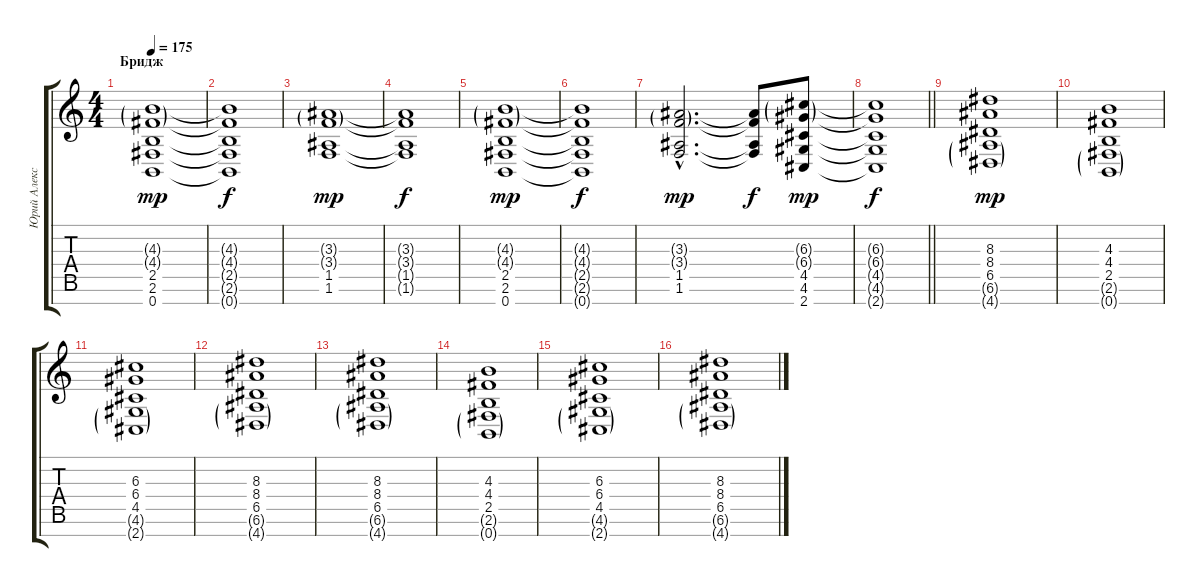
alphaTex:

\track ("Юрий Алексеев" "Юрий Алекс") {instrument distortionguitar}
\staff {score tabs}
\tuning (E4 B3 G3 D3 A2 E2 B1) {hide}
\ts (4 4)
\section ("" "Бридж")
\tempo 175
\clef g2
\ks c
(4.3{g} 4.4{g} 2.5 2.6 0.7).1{dy mp} |
(4.3{t} 4.4{t} 2.5{t} 2.6{t} 0.7{t}).1{dy f} |
(3.3{g} 3.4{g} 1.5 1.6).1{dy mp} |
(3.3{t} 3.4{t} 1.5{t} 1.6{t}).1{dy f} |
(4.3{g} 4.4{g} 2.5 2.6 0.7).1{dy mp} |
(4.3{t} 4.4{t} 2.5{t} 2.6{t} 0.7{t}).1{dy f} |
(3.3{g hac} 3.4{g hac} 1.5{hac} 1.6{hac}).2{d dy mp} (3.3{t} 3.4{t} 1.5{t} 1.6{t}).8{dy f} (6.3{g} 6.4{g} 4.5 4.6 2.7).8{dy mp} |
\barLineRight lightlight
(6.3{t} 6.4{t} 4.5{t} 4.6{t} 2.7{t}).1{dy f} |
(8.3 8.4 6.5 6.6{g} 4.7{g}).1{dy mp} |
(4.3 4.4 2.5 2.6{g} 0.7{g}).1 |
(6.3 6.4 4.5 4.6{g} 2.7{g}).1 |
(8.3 8.4 6.5 6.6{g} 4.7{g}).1 |
(8.3 8.4 6.5 6.6{g} 4.7{g}).1 |
(4.3 4.4 2.5 2.6{g} 0.7{g}).1 |
(6.3 6.4 4.5 4.6{g} 2.7{g}).1 |
(8.3 8.4 6.5 6.6{g} 4.7{g}).1
